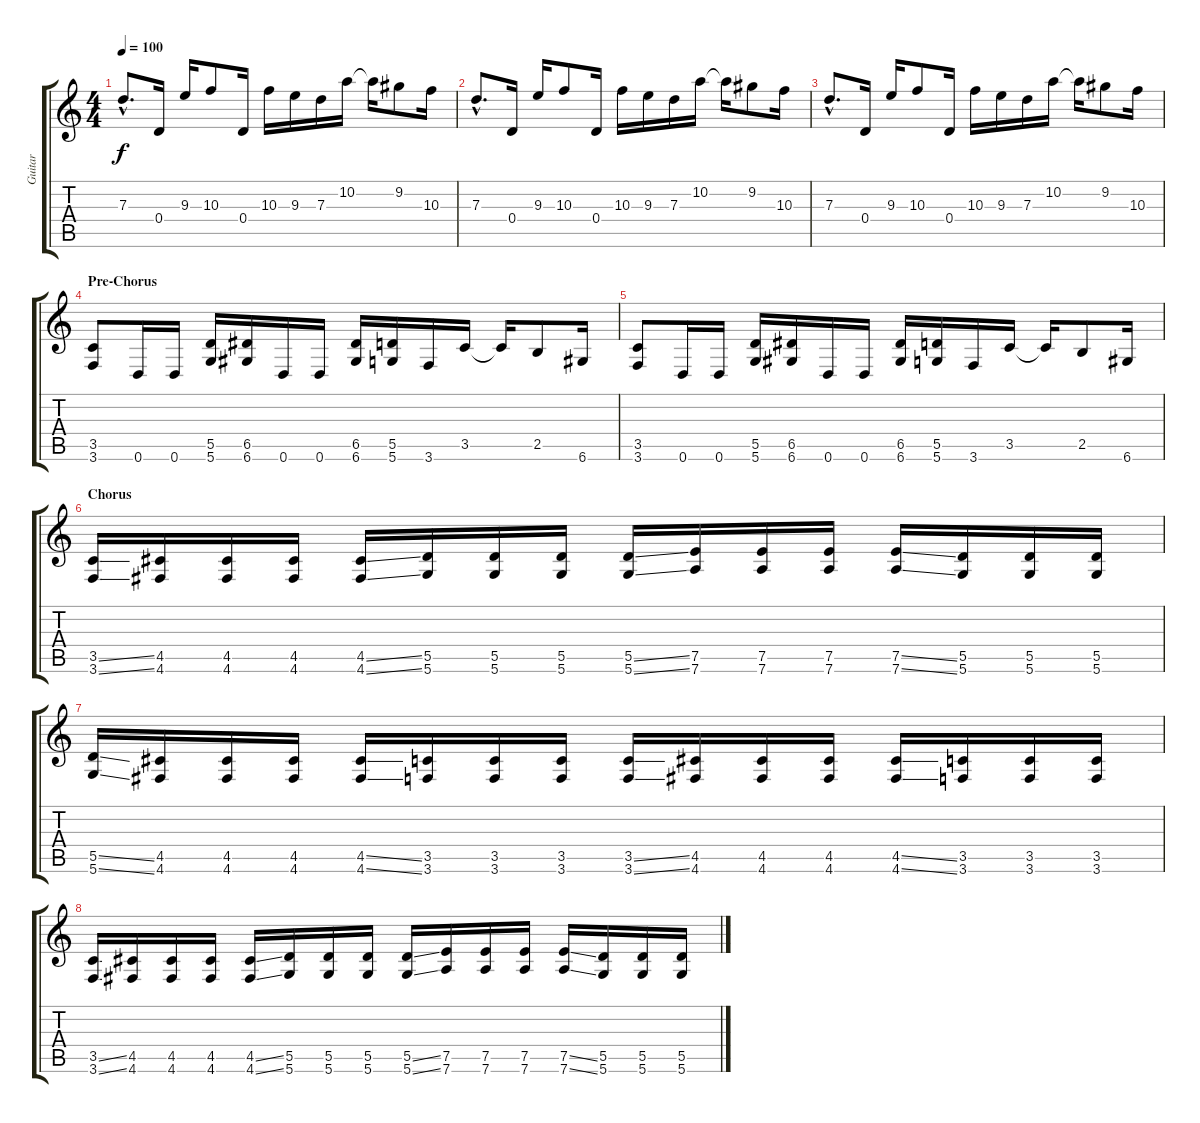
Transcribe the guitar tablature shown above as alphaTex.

\track ("Guitar" "Guitar") {instrument distortionguitar}
\staff {score tabs}
\tuning (E4 B3 G3 D3 A2 D2) {hide}
\ts (4 4)
\tempo 100
\clef g2
\ks c
7.3{hac}.8{d dy f} 0.4.16 9.3.16 10.3.8 0.4.16 10.3.16 9.3.16 7.3.16 10.2.16 10.2{t}.16 9.2.8 10.3.16 |
7.3{hac}.8{d} 0.4.16 9.3.16 10.3.8 0.4.16 10.3.16 9.3.16 7.3.16 10.2.16 10.2{t}.16 9.2.8 10.3.16 |
7.3{hac}.8{d} 0.4.16 9.3.16 10.3.8 0.4.16 10.3.16 9.3.16 7.3.16 10.2.16 10.2{t}.16 9.2.8 10.3.16 |
\section ("" "Pre-Chorus")
(3.5 3.6).8 0.6.16 0.6.16 (5.5 5.6).16 (6.5 6.6).16 0.6.16 0.6.16 (6.5 6.6).16 (5.5 5.6).16 3.6.16 3.5.16 3.5{t}.16 2.5.8 6.6.16 |
(3.5 3.6).8 0.6.16 0.6.16 (5.5 5.6).16 (6.5 6.6).16 0.6.16 0.6.16 (6.5 6.6).16 (5.5 5.6).16 3.6.16 3.5.16 3.5{t}.16 2.5.8 6.6.16 |
\section ("" "Chorus")
(3.5{ss} 3.6{ss}).16 (4.5 4.6).16 (4.5 4.6).16 (4.5 4.6).16 (4.5{ss} 4.6{ss}).16 (5.5 5.6).16 (5.5 5.6).16 (5.5 5.6).16 (5.5{ss} 5.6{ss}).16 (7.5 7.6).16 (7.5 7.6).16 (7.5 7.6).16 (7.5{ss} 7.6{ss}).16 (5.5 5.6).16 (5.5 5.6).16 (5.5 5.6).16 |
(5.5{ss} 5.6{ss}).16 (4.5 4.6).16 (4.5 4.6).16 (4.5 4.6).16 (4.5{ss} 4.6{ss}).16 (3.5 3.6).16 (3.5 3.6).16 (3.5 3.6).16 (3.5{ss} 3.6{ss}).16 (4.5 4.6).16 (4.5 4.6).16 (4.5 4.6).16 (4.5{ss} 4.6{ss}).16 (3.5 3.6).16 (3.5 3.6).16 (3.5 3.6).16 |
(3.5{ss} 3.6{ss}).16 (4.5 4.6).16 (4.5 4.6).16 (4.5 4.6).16 (4.5{ss} 4.6{ss}).16 (5.5 5.6).16 (5.5 5.6).16 (5.5 5.6).16 (5.5{ss} 5.6{ss}).16 (7.5 7.6).16 (7.5 7.6).16 (7.5 7.6).16 (7.5{ss} 7.6{ss}).16 (5.5 5.6).16 (5.5 5.6).16 (5.5 5.6).16
